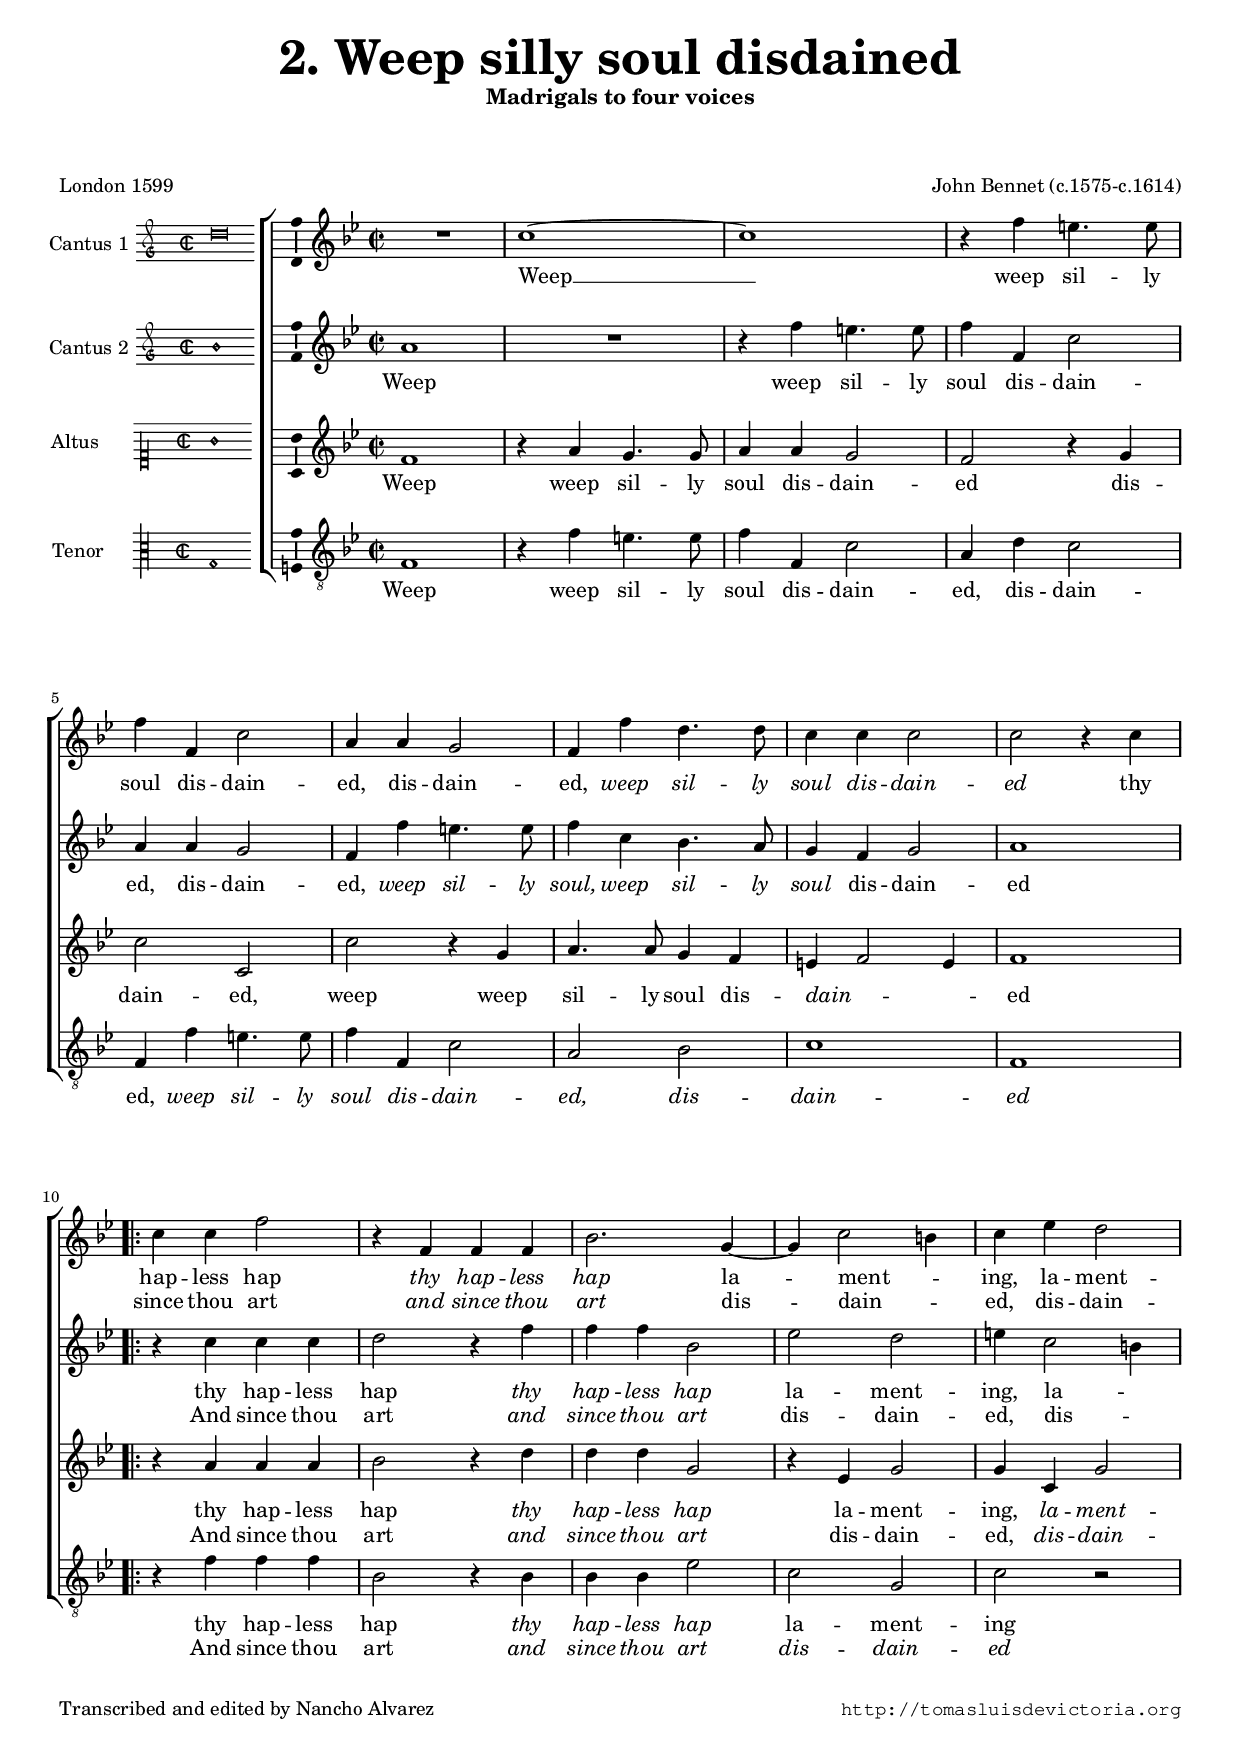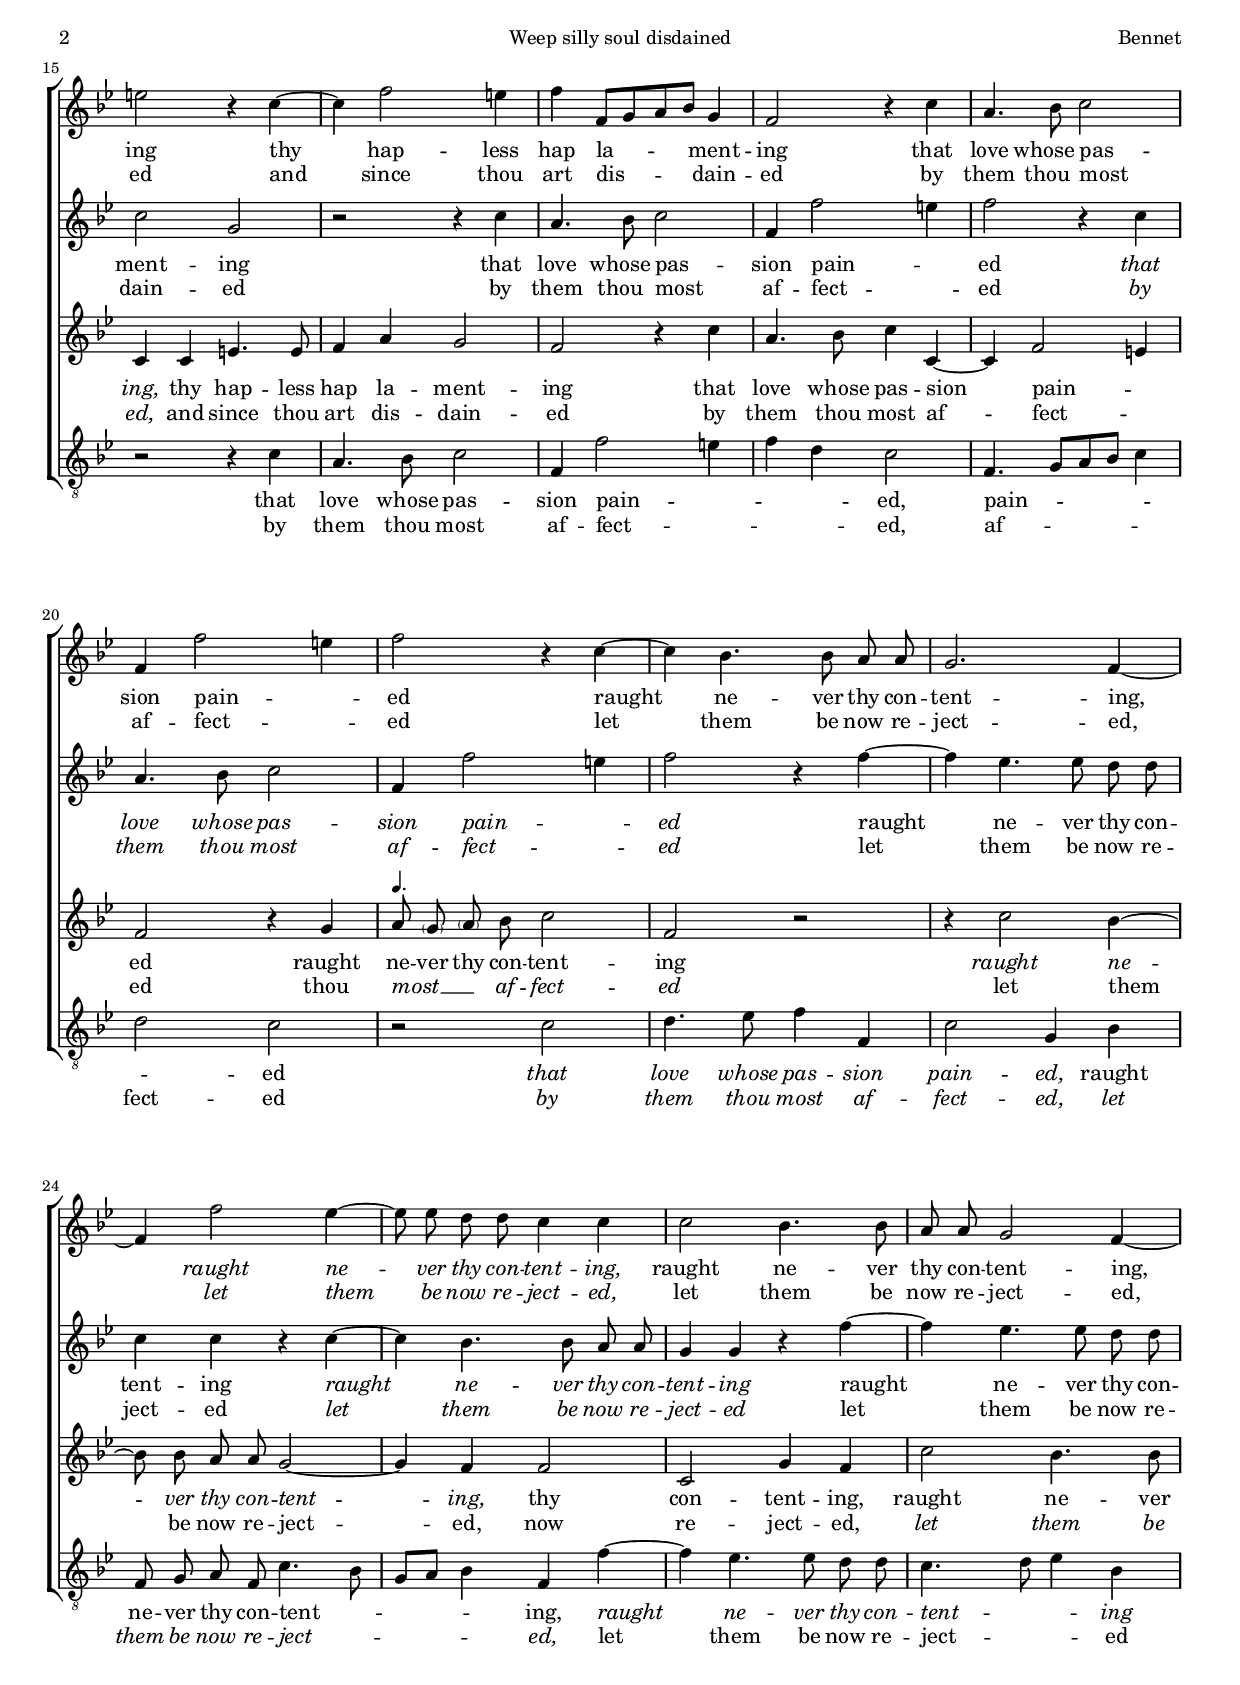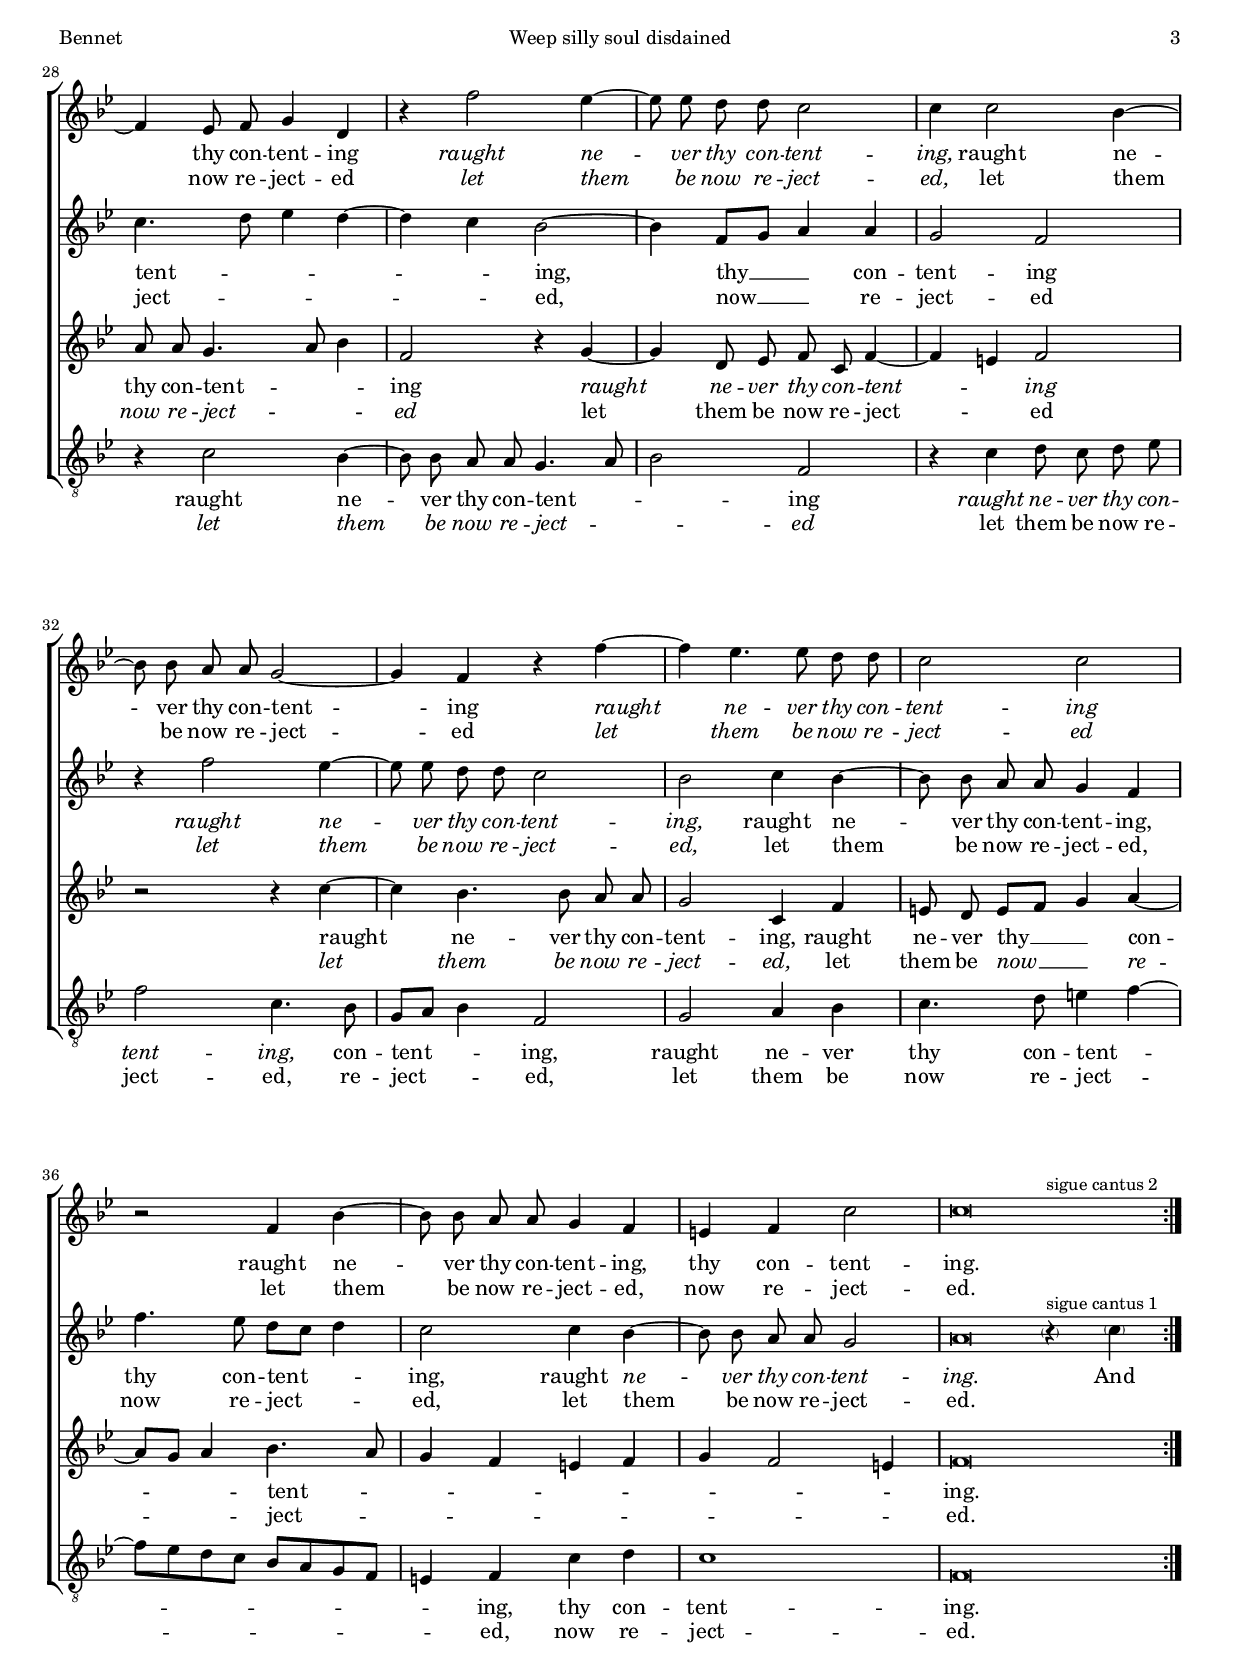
\version "2.18.0"

#(set-default-paper-size "a4")
#(set-global-staff-size 16.8)
#(ly:set-option 'point-and-click #f)
%mobile -s15.0 -i3.2

italicas=\override LyricText.font-shape = #'italic
rectas=\override LyricText.font-shape = #'upright
ss=\once \set suggestAccidentals = ##t
mtempo={\tempo 4 = 100}
mtempob={\tempo 4 = 50}
incipitwidth = 20
mt=#(define-music-function (parser location offset) (number?) ; move lyric text
      #{ \once \override LyricText.X-offset = -$offset #})


htitle="Weep silly soul disdained"
hcomposer="Bennet"

\header {
	title=\markup{\fontsize #4 "2. Weep silly soul disdained"}
	subtitle="Madrigals to four voices"
	subsubtitle=\markup{\null \vspace #2 }
	composer="John Bennet (c.1575-c.1614)"
        pdfauthor=\composer
	%opus="(-)"
	poet=\markup{"London 1599"} % Madrigalls to foure voyces newly published by Iohn Bennet his first works (1599)
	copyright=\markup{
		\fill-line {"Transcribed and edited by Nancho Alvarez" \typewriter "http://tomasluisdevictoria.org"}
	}
%	tagline=""
}

global={\key bes \major \time 2/2
        \skip 1*9 \bar ".|:" \break
        \skip 1*30 \bar ":|."
}


cantus=\relative c''{
	R1
	c1 ~
	c
	r4 f e4. e8
	f4 f, c'2
	a4 a g2
	f4 f' d4. d8 
	c4 c c2
	c r4 c
	c c f2
	r4 f, f f 
	bes2. g4 ~
	g c2 b4
	c4 ees d2
	e2 r4 c ~
	c f2 e4
	f4 f,8[ g a bes] g4
	f2 r4 c'
	a4. bes8 c2
	f,4 f'2 e4
	f2 r4 c ~
	c bes4. bes8 a a
	g2. f4 ~
	f f'2 ees4 ~
	ees8 ees d d c4 c
	c2 bes4. bes8
	a8 a g2 f4 ~
	f ees8 f g4 d
	r4 f'2 ees4 ~
	ees8 ees d d c2
	c4 c2 bes4 ~
	bes8 bes a a g2 ~
	g4 f r f' ~
	f4 ees4. ees8 d d
	c2 c
	r2 f,4 bes ~
	bes8 bes a a g4 f
	e f c'2
	\override Score.TextScript.X-offset = #0
	\textLengthOff
	c\breve*1/4 % c1
	s4*0^\markup{\smaller "sigue cantus 2"}
	
}

altus=\relative c''{
	a1
	R1
	r4 f' e4. e8
	f4 f, c'2
	a4 a g2
	f4 f' e4. e8
	f4 c bes4. a8
	g4 f g2
	a1
	r4 c c c
	d2 r4 f
	f f bes,2
	ees2 d
	e4 c2 b4
	c2 g
	r2 r4 c
	a4. bes8 c2
	f,4 f'2 e4
	f2 r4 c
	a4. bes8 c2
	f,4 f'2 e4
	f2 r4 f ~
	f ees4. ees8 d d
	c4 c r c ~
	c bes4. bes8 a a
	g4 g r f' ~
	f ees4. ees8 d d
	c4. d8 ees4 d4 ~ % segunda vez sin bemol
	d c bes2 ~
	bes4 f8[ g] a4 a
	g2 f
	r4 f'2 ees4 ~
	ees8 ees d d c2
	bes2 c4 bes ~
	bes8 bes a a g4 f
	f'4. ees8 d8[ c] d4
	c2 c4 bes ~
	bes8 bes a a g2
	\textLengthOff
	a\breve*1/4 % c2
	s4*0^\markup{\smaller "sigue cantus 1"}
	\parenthesize r4 \parenthesize c
}

tenor=\relative c'{
	f1
	r4 a g4. g8
	a4 a g2
	f r4 g
	c2 c,
	c' r4 g
	a4. a8 g4 f
	e4 f2 e4
	f1
	r4 a a a
	bes2 r4 d
	d d g,2
	r4 ees g2
	g4 c, g'2
	c,4 c e4. e8
	f4 a g2
	f r4 c'
	a4. bes8 c4 c, ~
	c f2 e4
	f2 r4 g
	a8^\markup{\fontsize #-3 \note-by-number #2 #1 #1 } \parenthesize g \parenthesize a bes c2 % la segunda vez es a4. bes8
	f,2 r
	r4 c'2 bes4 ~
	bes8 bes a a g2 ~
	g4 f f2
	c g'4 f
	c'2 bes4. bes8
	a8 a g4. a8 bes4
	f2 r4 g ~
	g d8 ees f c f4 ~ % segunda vez sin bemol
	f4 e f2
	r2 r4 c' ~
	c bes4. bes8 a a
	g2 c,4 f 
	e8 d e[ f] g4 a ~
	a8[ g] a4 bes4. a8
	g4 f e f
	g4 f2 e4
	f\breve*1/2
}

bassus=\relative c{
	f1
	r4 f' e4. e8 
	f4 f, c'2
	a4 d c2
	f,4 f' e4. e8
	f4 f, c'2
	a bes
	c1
	f,
	r4 f' f f 
	bes,2 r4 bes
	bes bes ees2
	c2 g
	c r
	r2 r4 c
	a4. bes8 c2
	f,4 f'2 e4
	f4 d c2
	f,4. g8[ a bes] c4
	d2 c
	r2 c
	d4. ees8 f4 f,
	c'2 g4 bes
	f8 g a f c'4. bes8
	g8[ a] bes4 f f' ~
	f ees4. ees8 d d
	c4. d8 ees4 bes
	r4 c2 bes4 ~
	bes8 bes a a g4. a8
	bes2 f
	r4 c' d8 c d ees % segunda vez sin bemol
	f2 c4. bes8
	g8[ a] bes4 f2
	g2 a4 bes
	c4. d8 e4 f ~
	f8[ ees d c] bes[ a g f]
	e4 f c' d
	c1
	f,\breve*1/2
}

textocantus=\lyricmode{
Weep __ % weepe
weep sil -- ly soul dis -- dain -- ed,
dis -- dain -- ed,
\italicas weep sil -- ly soul dis -- dain -- ed \rectas
thy hap -- less hap % les
\italicas thy hap -- less hap \rectas
la -- ment -- _ ing,
la -- ment -- ing
thy hap -- less hap 
la -- ment -- ing
that love \mt #4.3 whose \mt #0 pas -- sion pain -- _ ed
raught ne -- ver thy con -- tent -- ing,
\italicas raught ne -- ver thy con -- tent -- ing, \rectas
raught ne -- ver thy con -- tent -- ing,
thy con -- tent -- ing
\italicas raught ne -- ver thy con -- tent -- ing, \rectas
raught ne -- ver thy con -- tent -- ing
\italicas raught ne -- ver thy con -- tent -- ing \rectas
raught ne -- ver thy con -- tent -- ing,
thy con -- tent -- ing.
}
textocantusb=\lyricmode{
_ _ _ _ _ _ _ _ _ _ _ _ _ _ _ _ _ _ _ 
since thou art
\italicas and since thou art \rectas
dis -- dain -- _ ed,
dis -- dain -- ed
and since thou art dis -- dain -- ed
by them \mt #3 thou \mt #0 most af -- fect -- _ ed
let them be now re -- ject -- ed,
\italicas let them be now re -- ject -- ed, \rectas
let them be now re -- ject -- ed,
now re -- ject -- ed
\italicas let them be now re -- ject -- ed, \rectas
let them be now re -- ject -- ed
\italicas let them be now re -- ject -- ed \rectas
let them be now re -- ject -- ed,
now re -- ject -- ed.
}

textoaltus=\lyricmode{
Weep
weep sil -- ly soul dis -- dain -- ed, % soule
dis -- dain -- ed,
\italicas weep sil -- ly soul,
weep sil -- ly soul \rectas
dis -- dain -- ed
thy hap -- less hap
\italicas thy hap -- less hap \rectas
la -- ment -- ing,
la -- _ ment -- ing
that love \mt #4 whose \mt #0 pas -- sion pain -- _ ed
\italicas that love whose pas -- sion pain -- _ ed \rectas
raught ne -- ver thy con -- tent -- ing
\italicas raught ne -- ver thy con -- tent -- ing \rectas
raught ne -- ver thy con -- tent -- _ _ _ _ ing,
thy __ _ con -- tent -- ing
\italicas raught ne -- ver thy con -- tent -- ing, \rectas
raught ne -- ver thy con -- tent -- ing,
thy con -- tent -- _ ing,
raught \italicas ne -- ver thy con -- tent -- ing. \rectas
And
}
textoaltusb=\lyricmode{
_ _ _ _ _ _ _ _ _ _ _ _ _ _ _ _ _ _ _ _ _ _ 
And since thou art 
\italicas and since thou art \rectas
dis -- dain -- ed,
dis -- _ dain -- ed
by them \mt #3 thou \mt #0 most af -- fect -- _ ed
\italicas by them thou most af -- fect -- _ ed \rectas
let them be now re -- ject -- ed % iect
\italicas let them be now re -- ject -- ed \rectas
let them be now re -- ject -- _ _ _ _ ed,
now __ _ re -- ject -- ed
\italicas let them be now re -- ject -- ed, \rectas
let them be now re -- ject -- ed,
now re -- ject -- _ ed,
let them be now re -- ject -- ed.
}

textotenor=\lyricmode{
Weep
weep sil -- ly soul dis -- dain -- ed
dis -- dain -- ed,
weep
weep sil -- ly soul dis -- \italicas dain -- _ _ \rectas ed % _ dain
thy hap -- less hap
\italicas thy hap -- less hap \rectas
la -- ment -- ing,
\italicas la -- ment -- ing, \rectas
thy hap -- less hap la -- ment -- ing
that love whose pas -- sion pain -- _ ed
raught ne -- ver thy con -- tent -- ing
\italicas raught ne -- ver thy con -- tent -- ing, \rectas
thy con -- tent -- ing,
raught ne -- ver thy con -- tent -- _ _ ing
\italicas raught ne -- ver thy con -- tent -- _ ing \rectas
raught ne -- ver thy con -- tent -- ing,
raught ne -- ver thy __ _ con -- _ tent -- _ _ _ _ _ _ _ _ ing.
}
textotenorb=\lyricmode{
_ _ _ _ _ _ _ _ _ _ _ _ _ _ _ _ _ _ _ _ _ 
And since thou art
\italicas and since thou art \rectas
dis -- dain -- ed,
\italicas dis -- dain -- ed, \rectas
and since thou art dis -- dain -- ed
by them thou most af -- fect -- _ ed
thou \italicas most __ _ _ af -- fect -- ed \rectas
let them be now re -- ject -- ed,
now re -- ject -- ed,
\italicas let them be now re -- ject -- _ _ ed \rectas
let them be now re -- ject -- _ ed
\italicas let them be now re -- ject -- ed, \rectas
let them be
\italicas now __ _ re -- _ % _ now re -- _
\rectas ject -- _ _ _ _ _ _ _ _ ed.
}

textobassus=\lyricmode{
Weep
weep sil -- ly soul dis -- dain -- ed,
dis -- dain -- ed,
\italicas weep sil -- ly soul dis -- dain -- ed,
dis -- dain -- ed \rectas % no hay ij
thy hap -- less hap
\italicas thy hap -- less hap \rectas
la -- ment -- ing
that love whose pas -- sion pain -- _ _ _ ed,
pain -- _ _ _ ed
\italicas that love whose pas -- sion pain -- ed, \rectas
raught ne -- ver thy con -- tent -- _ _ _ ing,
\italicas raught ne -- ver thy con -- tent -- _ _  ing \rectas
raught ne -- ver thy con -- tent -- _ _ ing
\italicas raught ne -- ver thy con -- tent -- ing, \rectas
con -- tent -- _ ing,
raught ne -- ver thy con -- tent -- _ _ _ ing,
thy con -- tent -- ing.
}
textobassusb=\lyricmode{
_ _ _ _ _ _ _ _ _ _ _ _ _ _ _ _ _ _ _ _ _ 
And since thou art
\italicas and since thou art dis -- dain -- ed \rectas
by them thou most af -- fect -- _ _ _ ed,
af -- _ _ fect -- ed
\italicas by them thou most af -- fect -- ed,
let them be now re -- ject -- _ _ _ ed, \rectas % af -- fect -- ... ed
let them be now re -- ject -- _ _ ed
\italicas let them be now re -- ject -- _ _ ed \rectas
let them be now re -- ject -- ed,
re -- ject -- _ ed,
let them be now re -- ject -- _ _ _ ed,
now re -- ject -- ed.
}


incipitcantus=\markup{
	\score{
		{ 
		\set Staff.instrumentName="Cantus 1 "
		\override NoteHead.style = #'neomensural
		\override Staff.TimeSignature.style = #'neomensural
		\cadenzaOn 
		\clef "petrucci-g"
		\key c \major
		\time 2/2
                d''\breve
		} 

	\layout { line-width=\incipitwidth indent = 0 }
	}
}

incipitaltus=\markup{
	\score{
		{ 
		\set Staff.instrumentName="Cantus 2 "
		\override NoteHead.style = #'neomensural 
		\override Staff.TimeSignature.style = #'neomensural
		\cadenzaOn 
		\clef "petrucci-g"
		\key c \major
		\time 2/2
                b'1
		} 
	\layout { line-width=\incipitwidth indent = 0 }
	}
}


incipittenor=\markup{
	\score{
		{ 
		\set Staff.instrumentName="Altus      "
		\override NoteHead.style = #'neomensural 
		\override Staff.TimeSignature.style = #'neomensural
		\cadenzaOn 
		\clef "petrucci-c1"
		\key c \major
		\time 2/2
                g'1
		} 
	\layout { line-width=\incipitwidth indent=0 }
	}
}

incipitbassus=\markup{
	\score{
		{ 
		\set Staff.instrumentName="Tenor     "
		\override NoteHead.style = #'neomensural
		\override Staff.TimeSignature.style = #'neomensural
		\cadenzaOn 
		\clef "petrucci-c3"
		\key c \major
		\time 2/2
                g1
		} 
	\layout { line-width=\incipitwidth indent = 0 }
	}
}

%\layout {
%       \context {\Voice
%               \remove Ligature_bracket_engraver
%               \consists Mensural_ligature_engraver
%       }
%       line-width=\incipitwidth
%       indent = 0
%}



\score {\transpose c' c'{
\new ChoirStaff<<

	\new Staff <<\global
	\new Voice="v1" {
		\set Staff.instrumentName=\incipitcantus
		%\set Staff.instrumentName="Cantus 1 "
		\clef "treble"
		\cantus }
	\new Lyrics \lyricsto "v1" {\textocantus }
	\new Lyrics \lyricsto "v1" {\textocantusb }
	>>

	\new Staff <<\global
	\new Voice="v2" {
		\set Staff.instrumentName=\incipitaltus
		%\set Staff.instrumentName="Cantus 2 "
		\clef "treble"
		\altus }
	\new Lyrics \lyricsto "v2" {\textoaltus }
	\new Lyrics \lyricsto "v2" {\textoaltusb }
	>>
	
	\new Staff <<\global
	\new Voice="v3" {
		\set Staff.instrumentName=\incipittenor
		%\set Staff.instrumentName="Cantus 3 "
		\clef "treble"
		\tenor }
	\new Lyrics \lyricsto "v3" {\textotenor }
	\new Lyrics \lyricsto "v3" {\textotenorb }
	>>

	\new Staff <<\global
	\new Voice="v4" {
		\set Staff.instrumentName=\incipitbassus
		%\set Staff.instrumentName="Alto      "
		\clef "G_8"
		\bassus }
	\new Lyrics \lyricsto "v4" {\textobassus }
	\new Lyrics \lyricsto "v4" {\textobassusb }
	>>
	
>>

	} % transpose

\layout{ 
	\context {\Lyrics 
		\override VerticalAxisGroup.staff-affinity = #UP
		\override VerticalAxisGroup.nonstaff-relatedstaff-spacing =
			#'((basic-distance . 0) (minimum-distance . 0) (padding . 1))
		\override LyricText.font-size = #1.1
		\override LyricHyphen.minimum-distance = #0.5
	}
	\context {\Score 
		tempoHideNote = ##t
		\override BarNumber.padding = #2 
	}
	\context {\Voice 
		%melismaBusyProperties = #'()
		autoBeaming = ##f
	}
	\context {\Staff 
                %\RemoveEmptyStaves
                %\override VerticalAxisGroup.remove-first = ##t
		\override VerticalAxisGroup.staff-staff-spacing =
			#'((basic-distance . 11) (minimum-distance . 0) (padding . 1))
		\consists Ambitus_engraver 
		\override LigatureBracket.padding = #1
	}
}

%\midi { \mtempo }

}


\paper{
	evenHeaderMarkup=\markup  \fill-line { \fromproperty #'page:page-number-string \htitle \hcomposer }
	oddHeaderMarkup= \markup  \fill-line { \on-the-fly #not-first-page \hcomposer \on-the-fly #not-first-page \htitle \on-the-fly #not-first-page \fromproperty #'page:page-number-string }
	%system-count=6
	%page-count = 2
	ragged-last-bottom = ##f
	indent=3.6\cm
	system-system-spacing =
	#'((basic-distance . 20) (minimum-distance . 0) (padding . 5))
	top-system-spacing = % header
	#'((basic-distance . 8) (minimum-distance . 0) (padding . 0))
	last-bottom-spacing = % footer
	#'((basic-distance . 15) (minimum-distance . 0) (padding . 0))
	markup-system-spacing.padding = #1.5
}
